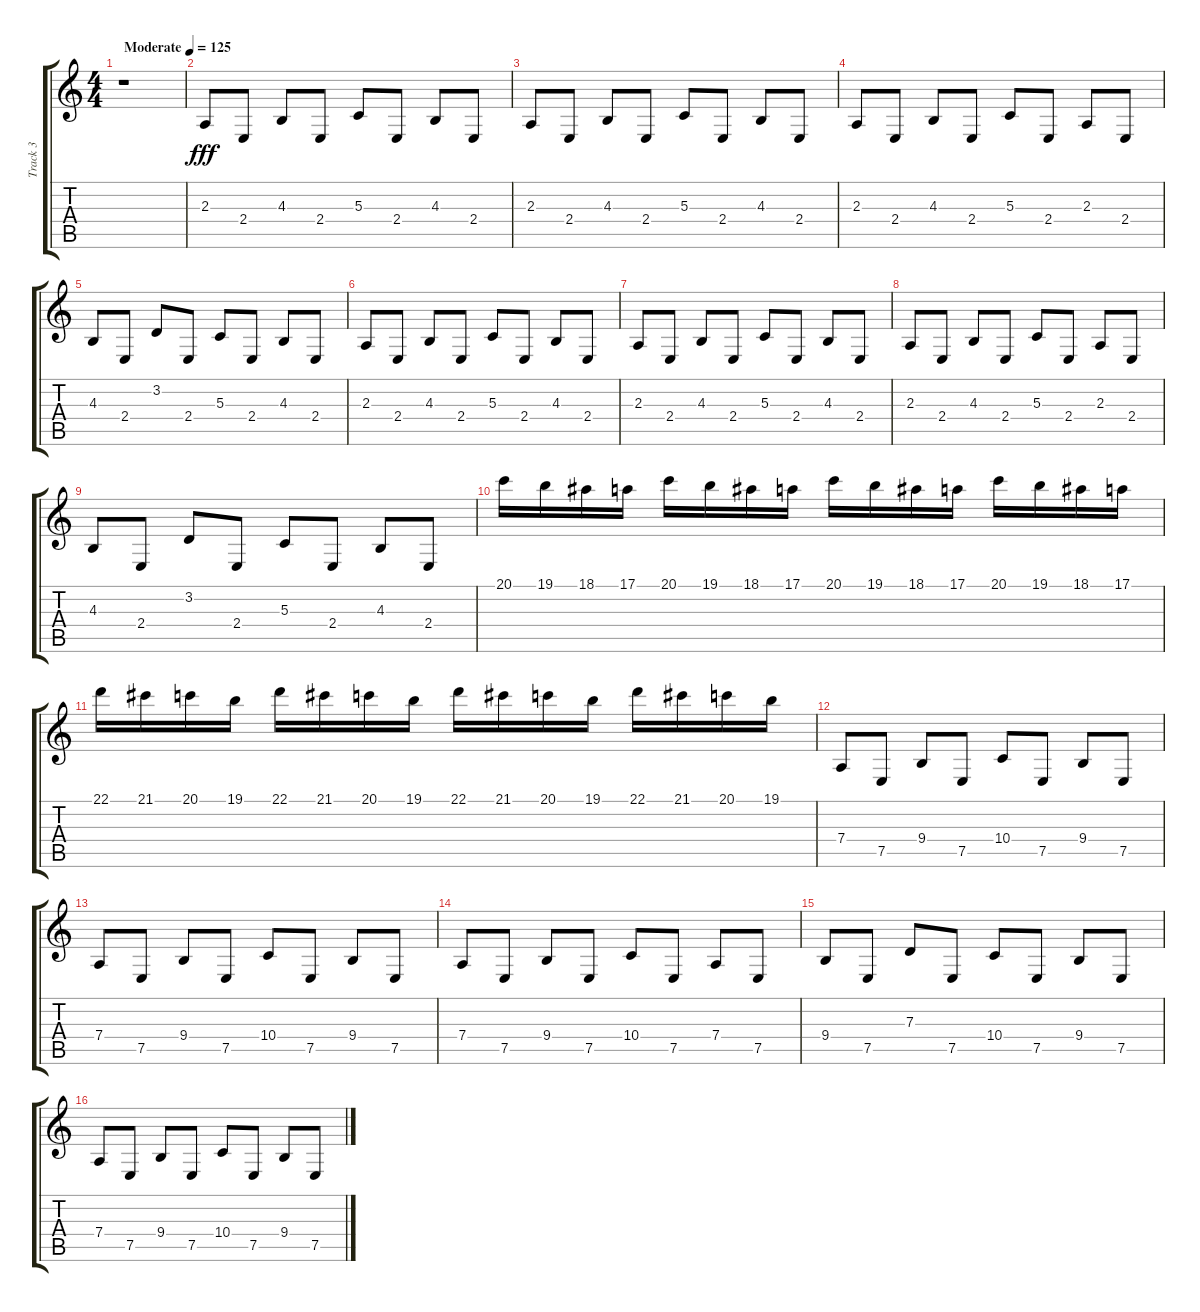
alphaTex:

\track ("Track 3" "Track 3") {instrument harpsichord}
\staff {score tabs}
\tuning (E4 B3 G3 D3 A2 E2) {hide}
\ts (4 4)
\tempo (125 "Moderate")
\clef g2
\ks c
r.1{dy fff instrument harpsichord} |
2.3.8 2.4.8 4.3.8 2.4.8 5.3.8 2.4.8 4.3.8 2.4.8 |
2.3.8 2.4.8 4.3.8 2.4.8 5.3.8 2.4.8 4.3.8 2.4.8 |
2.3.8 2.4.8 4.3.8 2.4.8 5.3.8 2.4.8 2.3.8 2.4.8 |
4.3.8 2.4.8 3.2.8 2.4.8 5.3.8 2.4.8 4.3.8 2.4.8 |
2.3.8 2.4.8 4.3.8 2.4.8 5.3.8 2.4.8 4.3.8 2.4.8 |
2.3.8 2.4.8 4.3.8 2.4.8 5.3.8 2.4.8 4.3.8 2.4.8 |
2.3.8 2.4.8 4.3.8 2.4.8 5.3.8 2.4.8 2.3.8 2.4.8 |
4.3.8 2.4.8 3.2.8 2.4.8 5.3.8 2.4.8 4.3.8 2.4.8 |
20.1.16 19.1.16 18.1.16 17.1.16 20.1.16 19.1.16 18.1.16 17.1.16 20.1.16 19.1.16 18.1.16 17.1.16 20.1.16 19.1.16 18.1.16 17.1.16 |
22.1.16 21.1.16 20.1.16 19.1.16 22.1.16 21.1.16 20.1.16 19.1.16 22.1.16 21.1.16 20.1.16 19.1.16 22.1.16 21.1.16 20.1.16 19.1.16 |
7.4.8 7.5.8 9.4.8 7.5.8 10.4.8 7.5.8 9.4.8 7.5.8 |
7.4.8 7.5.8 9.4.8 7.5.8 10.4.8 7.5.8 9.4.8 7.5.8 |
7.4.8 7.5.8 9.4.8 7.5.8 10.4.8 7.5.8 7.4.8 7.5.8 |
9.4.8 7.5.8 7.3.8 7.5.8 10.4.8 7.5.8 9.4.8 7.5.8 |
7.4.8 7.5.8 9.4.8 7.5.8 10.4.8 7.5.8 9.4.8 7.5.8
